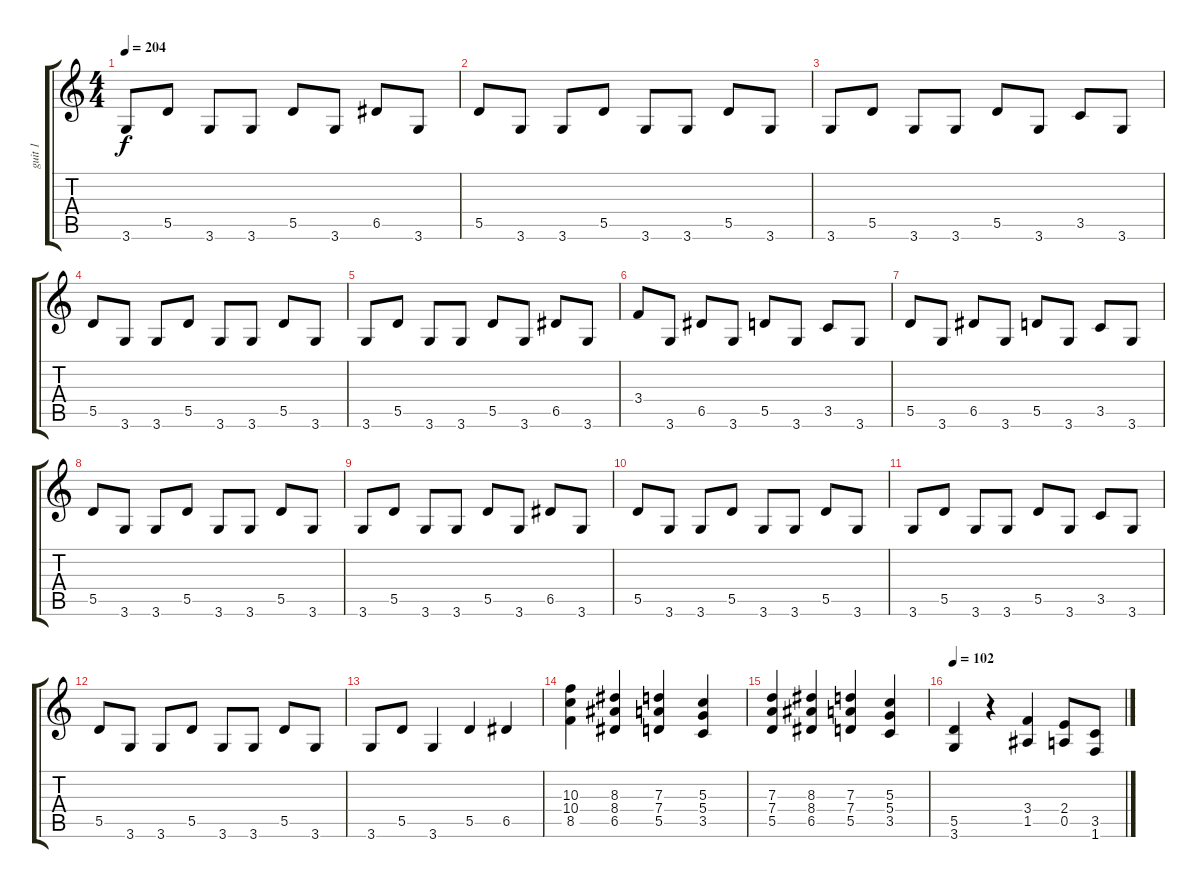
\track ("guit 1" "guit 1") {instrument distortionguitar}
\staff {score tabs}
\tuning (E4 B3 G3 D3 A2 E2) {hide}
\ts (4 4)
\tempo 204
\clef g2
\ks c
3.6.8{dy f} 5.5.8 3.6.8 3.6.8 5.5.8 3.6.8 6.5.8 3.6.8 |
5.5.8 3.6.8 3.6.8 5.5.8 3.6.8 3.6.8 5.5.8 3.6.8 |
3.6.8 5.5.8 3.6.8 3.6.8 5.5.8 3.6.8 3.5.8 3.6.8 |
5.5.8 3.6.8 3.6.8 5.5.8 3.6.8 3.6.8 5.5.8 3.6.8 |
3.6.8 5.5.8 3.6.8 3.6.8 5.5.8 3.6.8 6.5.8 3.6.8 |
3.4.8 3.6.8 6.5.8 3.6.8 5.5.8 3.6.8 3.5.8 3.6.8 |
5.5.8 3.6.8 6.5.8 3.6.8 5.5.8 3.6.8 3.5.8 3.6.8 |
5.5.8 3.6.8 3.6.8 5.5.8 3.6.8 3.6.8 5.5.8 3.6.8 |
3.6.8 5.5.8 3.6.8 3.6.8 5.5.8 3.6.8 6.5.8 3.6.8 |
5.5.8 3.6.8 3.6.8 5.5.8 3.6.8 3.6.8 5.5.8 3.6.8 |
3.6.8 5.5.8 3.6.8 3.6.8 5.5.8 3.6.8 3.5.8 3.6.8 |
5.5.8 3.6.8 3.6.8 5.5.8 3.6.8 3.6.8 5.5.8 3.6.8 |
3.6.8 5.5.8 3.6.4 5.5.4 6.5.4 |
(10.3 10.4 8.5).4 (8.3 8.4 6.5).4 (7.3 7.4 5.5).4 (5.3 5.4 3.5).4 |
(7.3 7.4 5.5).4 (8.3 8.4 6.5).4 (7.3 7.4 5.5).4 (5.3 5.4 3.5).4 |
\tempo 102
(5.5 3.6).4 r.4 (3.4 1.5).4 (2.4 0.5).8 (3.5 1.6).8
